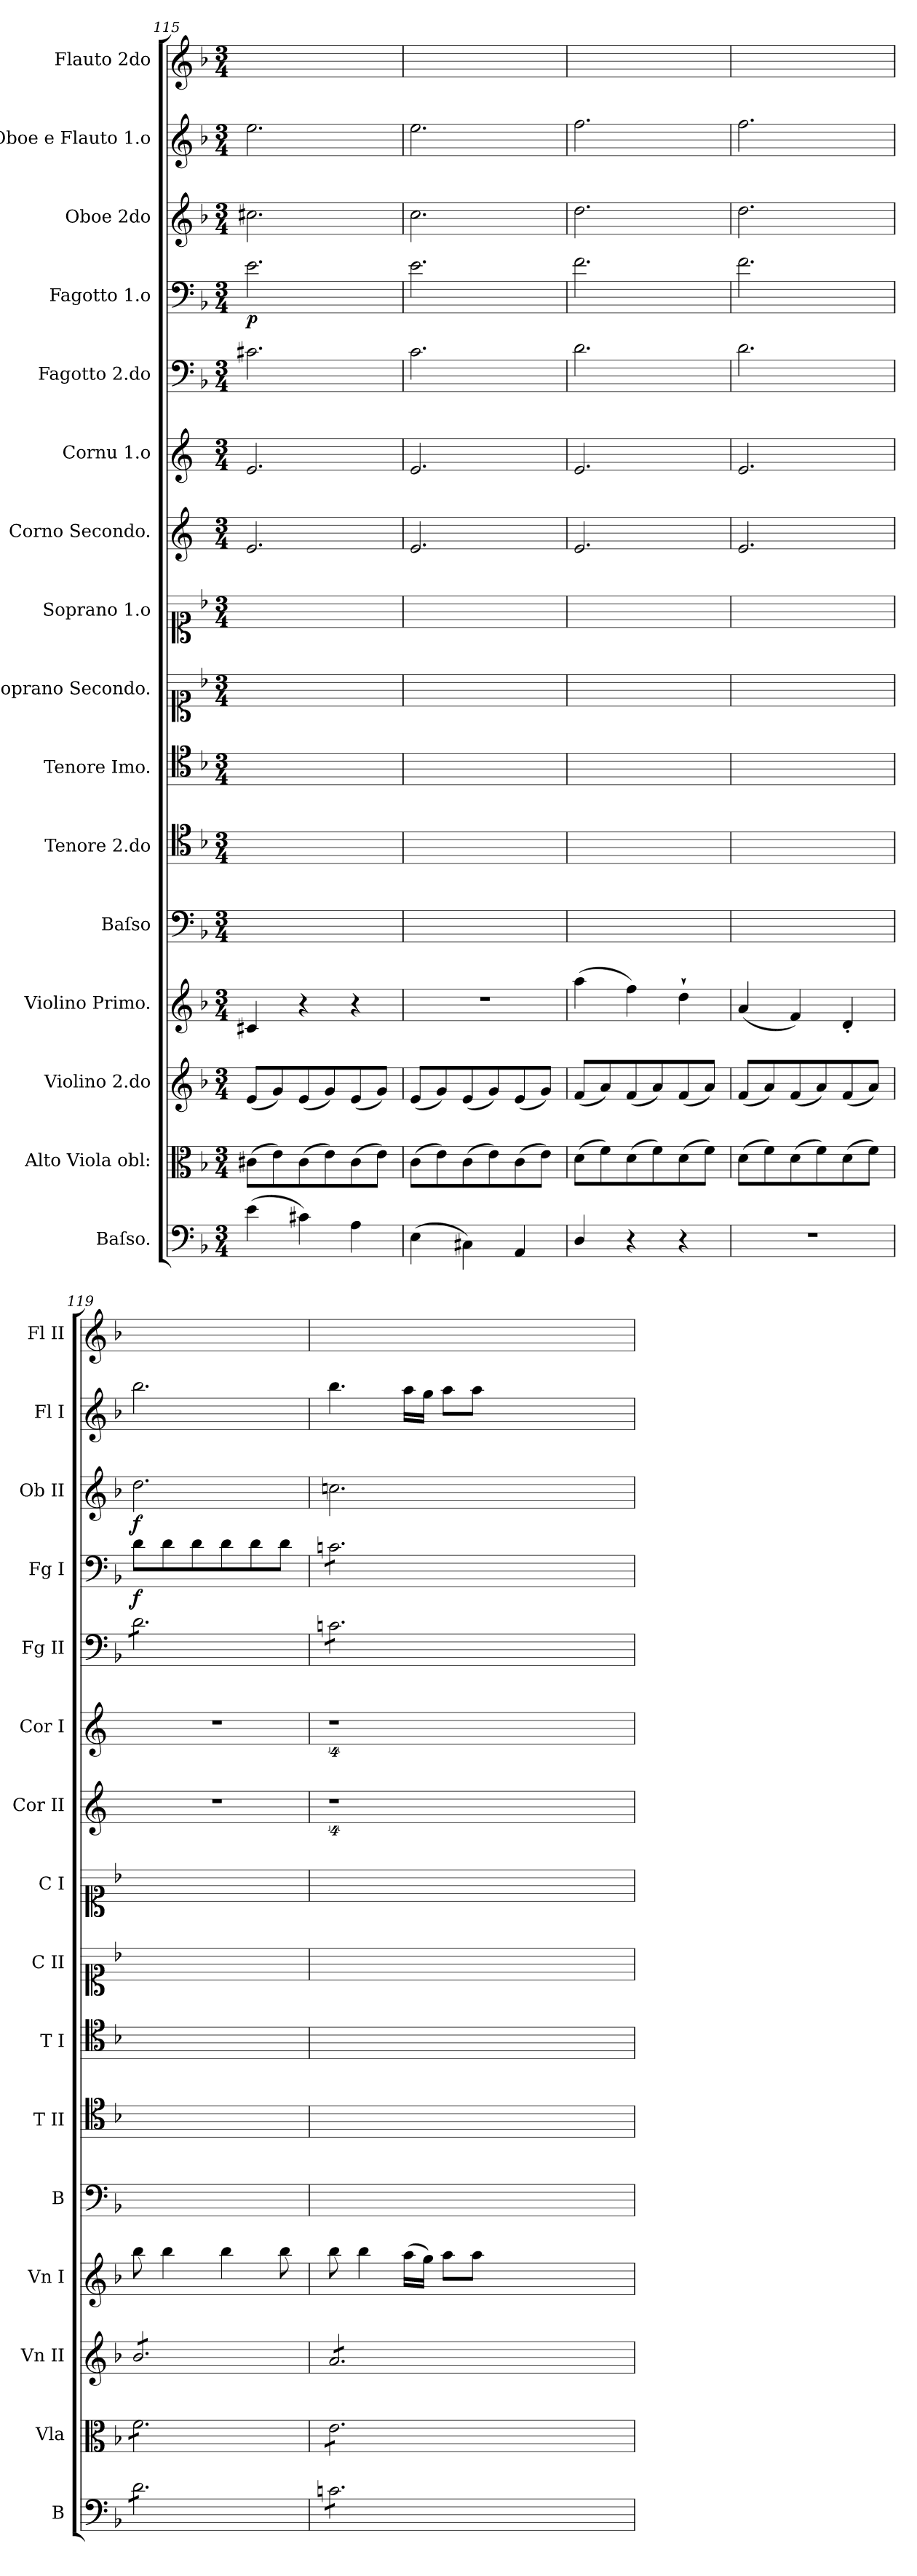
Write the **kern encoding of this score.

**kern	**dynam	**kern	**dynam	**kern	**kern	**dynam	**kern	**kern	**kern	**kern	**kern	**kern	**dynam	**kern	**kern	**dynam	**kern	**dynam	**kern	**dynam	**kern	**kern
*part16	*part16	*part15	*part15	*part14	*part13	*part13	*part12	*part11	*part10	*part9	*part8	*part7	*part7	*part6	*part5	*part5	*part4	*part4	*part3	*part3	*part2	*part1
*staff16	*staff16	*staff15	*staff15	*staff14	*staff13	*staff13	*staff12	*staff11	*staff10	*staff9	*staff8	*staff7	*staff7	*staff6	*staff5	*staff5	*staff4	*staff4	*staff3	*staff3	*staff2	*staff1
*I"Baſso.	*	*I"Alto Viola obl:	*	*I"Violino 2.do	*I"Violino Primo.	*	*I"Baſso	*I"Tenore 2.do	*I"Tenore Imo.	*I"Soprano Secondo.	*I"Soprano 1.o	*I"Corno Secondo.	*	*I"Cornu 1.o	*I"Fagotto 2.do	*	*I"Fagotto 1.o	*	*I"Oboe 2do	*	*I"Oboe e Flauto 1.o	*I"Flauto 2do
*I'B	*	*I'Vla	*	*I'Vn II	*I'Vn I	*	*I'B	*I'T II	*I'T I	*I'C II	*I'C I	*I'Cor II	*	*I'Cor I	*I'Fg II	*	*I'Fg I	*	*I'Ob II	*	*I'Fl I	*I'Fl II
*clefF4	*	*clefC3	*	*clefG2	*clefG2	*	*clefF4	*clefC4	*clefC4	*clefC1	*clefC1	*clefG2	*	*clefG2	*clefF4	*	*clefF4	*	*clefG2	*	*clefG2	*clefG2
*	*	*	*	*	*	*	*	*	*	*	*	*ITrd4c7	*	*ITrd4c7	*	*	*	*	*	*	*	*
*k[b-]	*	*k[b-]	*	*k[b-]	*k[b-]	*	*k[b-]	*k[b-]	*k[b-]	*k[b-]	*k[b-]	*k[b-]	*	*k[b-]	*k[b-]	*	*k[b-]	*	*k[b-]	*	*k[b-]	*k[b-]
*d:	*	*d:	*	*d:	*d:	*	*d:	*d:	*d:	*d:	*d:	*	*	*	*d:	*	*d:	*	*d:	*	*d:	*d:
*M3/4	*	*M3/4	*	*M3/4	*M3/4	*	*M3/4	*M3/4	*M3/4	*M3/4	*M3/4	*M3/4	*	*M3/4	*M3/4	*	*M3/4	*	*M3/4	*	*M3/4	*M3/4
=115	=115	=115	=115	=115	=115	=115	=115	=115	=115	=115	=115	=115	=115	=115	=115	=115	=115	=115	=115	=115	=115	=115
(4e\	.	(8c#X\L	.	(8e/L	4c#X/	.	2.ryy	2.ryy	2.ryy	2.ryy	2.ryy	2.A/	piano.	2.A/	2.c#X\	.	2.e\	p	2.cc#X\	.	2.ee\	2.ryy
.	.	8e\)	.	8g/)	.	.	.	.	.	.	.	.	.	.	.	.	.	.	.	.	.	.
4c#X\)	.	(8c#\	.	(8e/	4r	.	.	.	.	.	.	.	.	.	.	.	.	.	.	.	.	.
.	.	8e\)	.	8g/)	.	.	.	.	.	.	.	.	.	.	.	.	.	.	.	.	.	.
4A\	.	(8c#\	.	(8e/	4r	.	.	.	.	.	.	.	.	.	.	.	.	.	.	.	.	.
.	.	8e\J)	.	8g/J)	.	.	.	.	.	.	.	.	.	.	.	.	.	.	.	.	.	.
=116	=116	=116	=116	=116	=116	=116	=116	=116	=116	=116	=116	=116	=116	=116	=116	=116	=116	=116	=116	=116	=116	=116
(4E\	.	(8c\L	.	(8e/L	2.r	.	2.ryy	2.ryy	2.ryy	2.ryy	2.ryy	2.A/	.	2.A/	2.c\	.	2.e\	.	2.cc\	.	2.ee\	2.ryy
.	.	8e\)	.	8g/)	.	.	.	.	.	.	.	.	.	.	.	.	.	.	.	.	.	.
4C#X\)	.	(8c\	.	(8e/	.	.	.	.	.	.	.	.	.	.	.	.	.	.	.	.	.	.
.	.	8e\)	.	8g/)	.	.	.	.	.	.	.	.	.	.	.	.	.	.	.	.	.	.
4AA/	.	(8c\	.	(8e/	.	.	.	.	.	.	.	.	.	.	.	.	.	.	.	.	.	.
.	.	8e\J)	.	8g/J)	.	.	.	.	.	.	.	.	.	.	.	.	.	.	.	.	.	.
=117	=117	=117	=117	=117	=117	=117	=117	=117	=117	=117	=117	=117	=117	=117	=117	=117	=117	=117	=117	=117	=117	=117
4D/	.	(8d\L	.	(8f/L	(4aa\	.	2.ryy	2.ryy	2.ryy	2.ryy	2.ryy	2.A/	.	2.A/	2.d\	.	2.f\	.	2.dd\	.	2.ff\	2.ryy
.	.	8f\)	.	8a/)	.	.	.	.	.	.	.	.	.	.	.	.	.	.	.	.	.	.
4r	.	(8d\	.	(8f/	4ff\)	.	.	.	.	.	.	.	.	.	.	.	.	.	.	.	.	.
.	.	8f\)	.	8a/)	.	.	.	.	.	.	.	.	.	.	.	.	.	.	.	.	.	.
4r	.	(8d\	.	(8f/	4dd`\	.	.	.	.	.	.	.	.	.	.	.	.	.	.	.	.	.
.	.	8f\J)	.	8a/J)	.	.	.	.	.	.	.	.	.	.	.	.	.	.	.	.	.	.
=118	=118	=118	=118	=118	=118	=118	=118	=118	=118	=118	=118	=118	=118	=118	=118	=118	=118	=118	=118	=118	=118	=118
2.r	.	(8d\L	.	(8f/L	(4a/	.	2.ryy	2.ryy	2.ryy	2.ryy	2.ryy	2.A/	.	2.A/	2.d\	.	2.f\	.	2.dd\	.	2.ff\	2.ryy
.	.	8f\)	.	8a/)	.	.	.	.	.	.	.	.	.	.	.	.	.	.	.	.	.	.
.	.	(8d\	.	(8f/	4f/)	.	.	.	.	.	.	.	.	.	.	.	.	.	.	.	.	.
.	.	8f\)	.	8a/)	.	.	.	.	.	.	.	.	.	.	.	.	.	.	.	.	.	.
.	.	(8d\	.	(8f/	4d'/	.	.	.	.	.	.	.	.	.	.	.	.	.	.	.	.	.
.	.	8f\J)	.	8a/J)	.	.	.	.	.	.	.	.	.	.	.	.	.	.	.	.	.	.
=119	=119	=119	=119	=119	=119	=119	=119	=119	=119	=119	=119	=119	=119	=119	=119	=119	=119	=119	=119	=119	=119	=119
*tremolo	*	*	*	*	*	*	*	*	*	*	*	*	*	*	*	*	*	*	*	*	*	*
*	*	*tremolo	*	*	*	*	*	*	*	*	*	*	*	*	*	*	*	*	*	*	*	*
*	*	*	*	*tremolo	*	*	*	*	*	*	*	*	*	*	*	*	*	*	*	*	*	*
*	*	*	*	*	*	*	*	*	*	*	*	*	*	*	*tremolo	*	*	*	*	*	*	*
8d\L	fo	8f\L	for&colon;	8b-/L	8bb-\	forte.	2.ryy	2.ryy	2.ryy	2.ryy	2.ryy	2.r	.	2.r	8d\L	for&colon;	8d\L	f	2.dd\	f	2.bb-\	2.ryy
8d\	.	8f\	.	8b-/	4bb-\	.	.	.	.	.	.	.	.	.	8d\	.	8d\	.	.	.	.	.
8d\	.	8f\	.	8b-/	.	.	.	.	.	.	.	.	.	.	8d\	.	8d\	.	.	.	.	.
8d\	.	8f\	.	8b-/	4bb-\	.	.	.	.	.	.	.	.	.	8d\	.	8d\	.	.	.	.	.
8d\	.	8f\	.	8b-/	.	.	.	.	.	.	.	.	.	.	8d\	.	8d\	.	.	.	.	.
8d\J	.	8f\J	.	8b-/J	8bb-\	.	.	.	.	.	.	.	.	.	8d\J	.	8d\J	.	.	.	.	.
=120	=120	=120	=120	=120	=120	=120	=120	=120	=120	=120	=120	=120	=120	=120	=120	=120	=120	=120	=120	=120	=120	=120
*	*	*	*	*	*	*	*	*	*	*	*	*	*	*	*	*	*tremolo	*	*	*	*	*
8cn\L	.	8e\L	.	8a/L	8bb-\	.	2.ryy	2.ryy	2.ryy	2.ryy	2.ryy	4%9r	.	4%9r	8cn\L	.	8cn\L	.	2.ccn\	.	4.bb-\	2.ryy
8cn\	.	8e\	.	8a/	4bb-\	.	.	.	.	.	.	.	.	.	8cn\	.	8cn\	.	.	.	.	.
8cn\	.	8e\	.	8a/	.	.	.	.	.	.	.	.	.	.	8cn\	.	8cn\	.	.	.	.	.
8cn\	.	8e\	.	8a/	(16aa\LL	.	.	.	.	.	.	.	.	.	8cn\	.	8cn\	.	.	.	16aa\LL	.
.	.	.	.	.	16gg\JJ)	.	.	.	.	.	.	.	.	.	.	.	.	.	.	.	16gg\JJ	.
8cn\	.	8e\	.	8a/	8aa\L	.	.	.	.	.	.	.	.	.	8cn\	.	8cn\	.	.	.	8aa\L	.
8cn\J	.	8e\J	.	8a/J	8aa\J	.	.	.	.	.	.	.	.	.	8cn\J	.	8cn\J	.	.	.	8aa\J	.
*	*	*	*	*	*	*	*	*	*	*	*	*	*	*	*	*	*Xtremolo	*	*	*	*	*
*	*	*	*	*	*	*	*	*	*	*	*	*	*	*	*Xtremolo	*	*	*	*	*	*	*
*	*	*	*	*Xtremolo	*	*	*	*	*	*	*	*	*	*	*	*	*	*	*	*	*	*
*	*	*Xtremolo	*	*	*	*	*	*	*	*	*	*	*	*	*	*	*	*	*	*	*	*
*Xtremolo	*	*	*	*	*	*	*	*	*	*	*	*	*	*	*	*	*	*	*	*	*	*
1.ryy	.	1.ryy	.	1.ryy	1.ryy	.	1.ryy	1.ryy	1.ryy	1.ryy	1.ryy	.	.	.	1.ryy	.	1.ryy	.	1.ryy	.	1.ryy	1.ryy
=	=	=	=	=	=	=	=	=	=	=	=	=	=	=	=	=	=	=	=	=	=	=
*-	*-	*-	*-	*-	*-	*-	*-	*-	*-	*-	*-	*-	*-	*-	*-	*-	*-	*-	*-	*-	*-	*-
